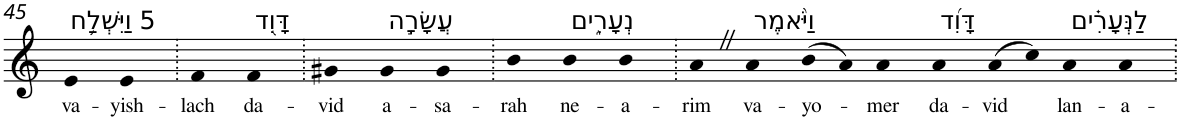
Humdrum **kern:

**kern	**text
*part1	*part1
*staff1	*staff1
*I"Piano	*
*I'Pno	*
!!LO:PB:g=z
*clefG2	*
*k[]	*
=45	=45
!LO:TX:a:t=5 וַיִּשְׁלַ֥ח	!
!	!LO:LY:b
4e	va-
!	!LO:LY:b
4e	-yish-
=46.	=46.
!	!LO:LY:b
4f	-lach
!LO:TX:a:t=דָּוִ֖ד	!
!	!LO:LY:b
4f	da-
=47.	=47.
!	!LO:LY:b
4g#X	-vid
!LO:TX:a:t=עֲשָׂרָ֣ה	!
!	!LO:LY:b
4g#	a-
!	!LO:LY:b
4g#	-sa-
=48.	=48.
!	!LO:LY:b
4b	-rah
!LO:TX:a:t=נְעָרִ֑ים	!
!	!LO:LY:b
4b	ne-
!	!LO:LY:b
4b	-a-
=49.	=49.
!	!LO:LY:b
4aZ	-rim
!LO:TX:a:t=וַיֹּ֨אמֶר	!
!	!LO:LY:b
4a	va-
!	!LO:LY:b
(>8b	-yo-
8a)	.
!	!LO:LY:b
4a	-mer
!LO:TX:a:t=דָּוִ֜ד	!
!	!LO:LY:b
4a	da-
!	!LO:LY:b
(>8a	-vid
8cc)	.
!LO:TX:a:t=לַנְּעָרִ֗ים	!
!	!LO:LY:b
4a	lan-
!	!LO:LY:b
4a	-a-
=.	=.
*-	*-
